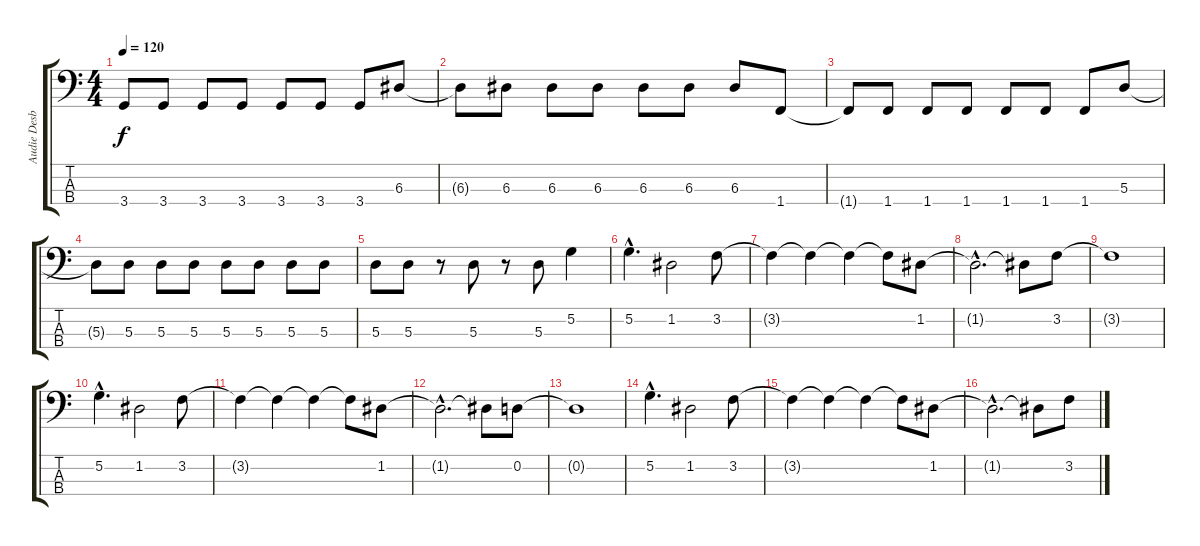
\track ("Audie Desbrow" "Audie Desb") {instrument electricbassfinger}
\staff {score tabs}
\tuning (G2 D2 A1 E1) {hide}
\ts (4 4)
\tempo 120
\clef f4
\ks c
3.4{t}.8{dy f} 3.4.8 3.4.8 3.4.8 3.4.8 3.4.8 3.4.8 6.3.8 |
6.3{t}.8 6.3.8 6.3.8 6.3.8 6.3.8 6.3.8 6.3.8 1.4.8 |
1.4{t}.8 1.4.8 1.4.8 1.4.8 1.4.8 1.4.8 1.4.8 5.3.8 |
5.3{t}.8 5.3.8 5.3.8 5.3.8 5.3.8 5.3.8 5.3.8 5.3.8 |
5.3.8 5.3.8 r.8 5.3.8 r.8 5.3.8 5.2.4 |
5.2{hac}.4{d} 1.2.2 3.2.8 |
3.2{t}.4 3.2{t}.4 3.2{t}.4 3.2{t}.8 1.2.8 |
1.2{hac t}.2{d} 1.2{t}.8 3.2.8 |
3.2{t}.1 |
5.2{hac}.4{d} 1.2.2 3.2.8 |
3.2{t}.4 3.2{t}.4 3.2{t}.4 3.2{t}.8 1.2.8 |
1.2{hac t}.2{d} 1.2{t}.8 0.2.8 |
0.2{t}.1 |
5.2{hac}.4{d} 1.2.2 3.2.8 |
3.2{t}.4 3.2{t}.4 3.2{t}.4 3.2{t}.8 1.2.8 |
1.2{hac t}.2{d} 1.2{t}.8 3.2.8
